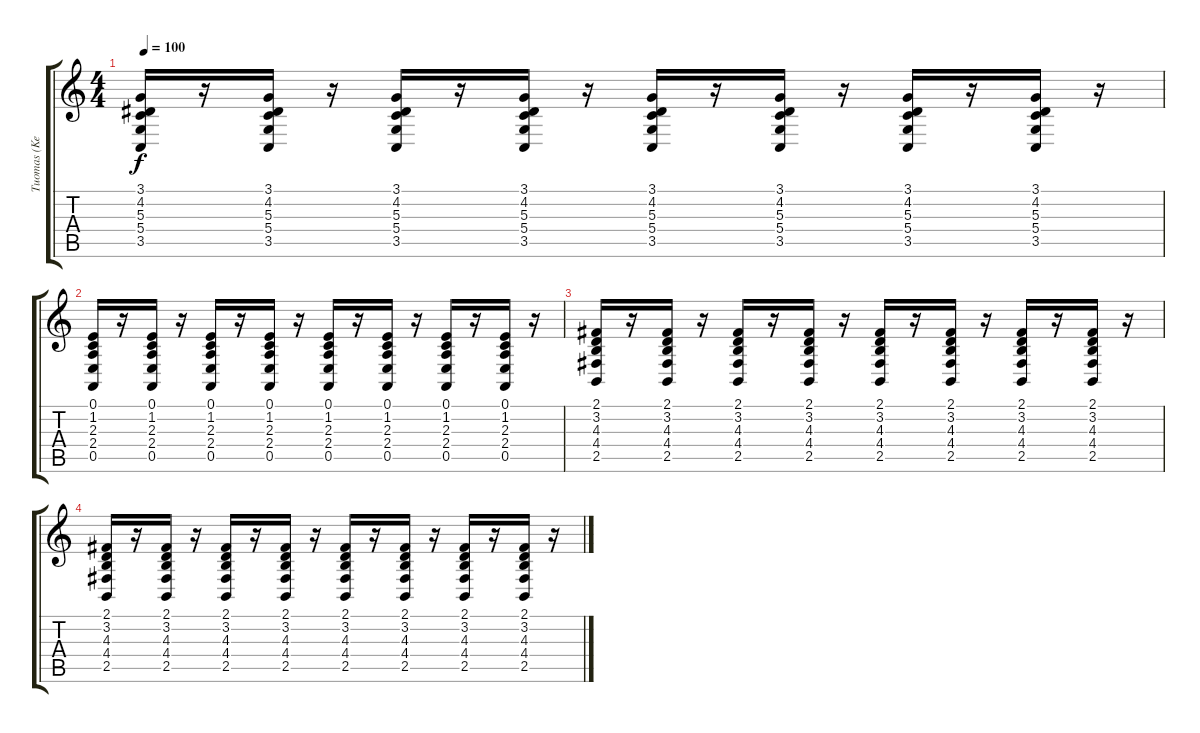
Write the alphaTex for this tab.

\track ("Tuomas (Keyboards)" "Tuomas (Ke") {instrument stringensemble1}
\staff {score tabs}
\tuning (E4 B3 G3 D3 A2 E2) {hide}
\ts (4 4)
\tempo 100
\clef g2
\ks c
(3.1 4.2 5.3 5.4 3.5).16{dy f} r.16 (3.1 4.2 5.3 5.4 3.5).16 r.16 (3.1 4.2 5.3 5.4 3.5).16 r.16 (3.1 4.2 5.3 5.4 3.5).16 r.16 (3.1 4.2 5.3 5.4 3.5).16 r.16 (3.1 4.2 5.3 5.4 3.5).16 r.16 (3.1 4.2 5.3 5.4 3.5).16 r.16 (3.1 4.2 5.3 5.4 3.5).16 r.16 |
(0.1 1.2 2.3 2.4 0.5).16 r.16 (0.1 1.2 2.3 2.4 0.5).16 r.16 (0.1 1.2 2.3 2.4 0.5).16 r.16 (0.1 1.2 2.3 2.4 0.5).16 r.16 (0.1 1.2 2.3 2.4 0.5).16 r.16 (0.1 1.2 2.3 2.4 0.5).16 r.16 (0.1 1.2 2.3 2.4 0.5).16 r.16 (0.1 1.2 2.3 2.4 0.5).16 r.16 |
(2.1 3.2 4.3 4.4 2.5).16 r.16 (2.1 3.2 4.3 4.4 2.5).16 r.16 (2.1 3.2 4.3 4.4 2.5).16 r.16 (2.1 3.2 4.3 4.4 2.5).16 r.16 (2.1 3.2 4.3 4.4 2.5).16 r.16 (2.1 3.2 4.3 4.4 2.5).16 r.16 (2.1 3.2 4.3 4.4 2.5).16 r.16 (2.1 3.2 4.3 4.4 2.5).16 r.16 |
(2.1 3.2 4.3 4.4 2.5).16 r.16 (2.1 3.2 4.3 4.4 2.5).16 r.16 (2.1 3.2 4.3 4.4 2.5).16 r.16 (2.1 3.2 4.3 4.4 2.5).16 r.16 (2.1 3.2 4.3 4.4 2.5).16 r.16 (2.1 3.2 4.3 4.4 2.5).16 r.16 (2.1 3.2 4.3 4.4 2.5).16 r.16 (2.1 3.2 4.3 4.4 2.5).16 r.16
